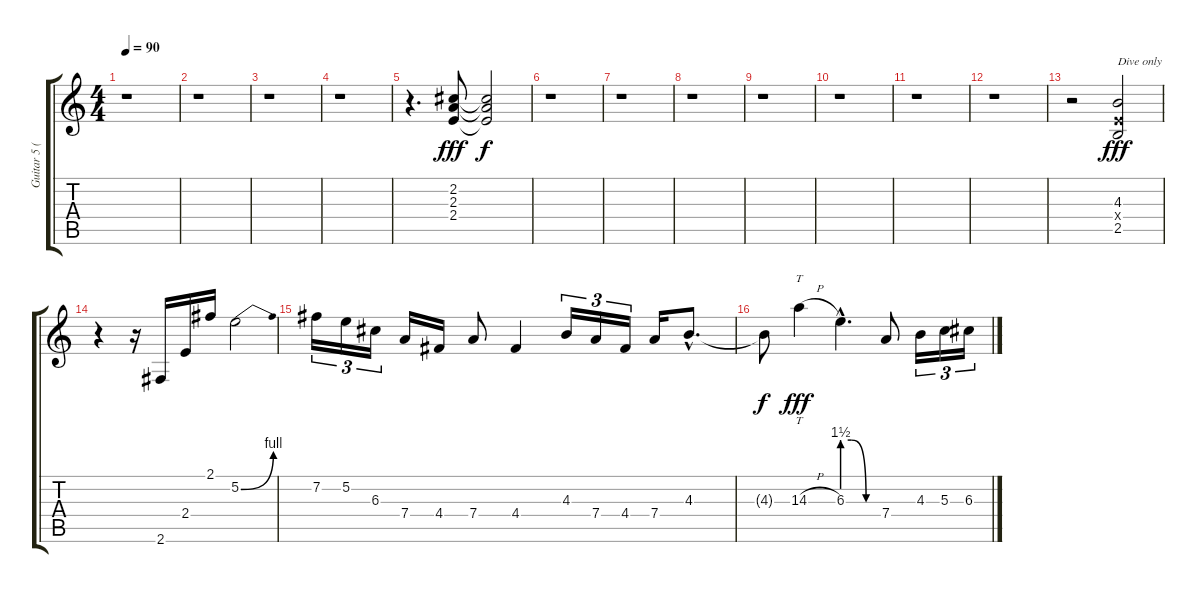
\track ("Guitar 5 (Lead)" "Guitar 5 (") {instrument distortionguitar}
\staff {score tabs}
\tuning (E4 B3 G3 D3 A2 E2) {hide}
\ts (4 4)
\tempo 90
\clef g2
\ks c
r.1{dy f} |
r.1 |
r.1 |
r.1 |
r.4{d} (2.2 2.3 2.4).8{dy fff} (2.2{t} 2.3{t} 2.4{t}).2{dy f} |
r.1 |
r.1 |
r.1 |
r.1 |
r.1 |
r.1 |
r.1 |
r.2 (4.3 2.4{x} 2.5).2{txt "Dive only" dy fff} |
r.4 r.16 2.6.16 2.4.16 2.1.16 5.2{be (bend 0 0 60 4)}.2 |
7.2.16{tu (3 2)} 5.2.16{tu (3 2)} 6.3.16{tu (3 2)} 7.4.16 4.4.16 7.4.8 4.4.4 4.3.16{tu (3 2)} 7.4.16{tu (3 2)} 4.4.16{tu (3 2)} 7.4.16 4.3{hac}.8{d} |
4.3{t}.8{dy f} 14.3{h}.4{tt dy fff} 6.3{be (custom 0 6 15 6 40 0 60 0) hac}.4{d} 7.4.8 4.3.16{tu (3 2)} 5.3.16{tu (3 2)} 6.3.16{tu (3 2)}
